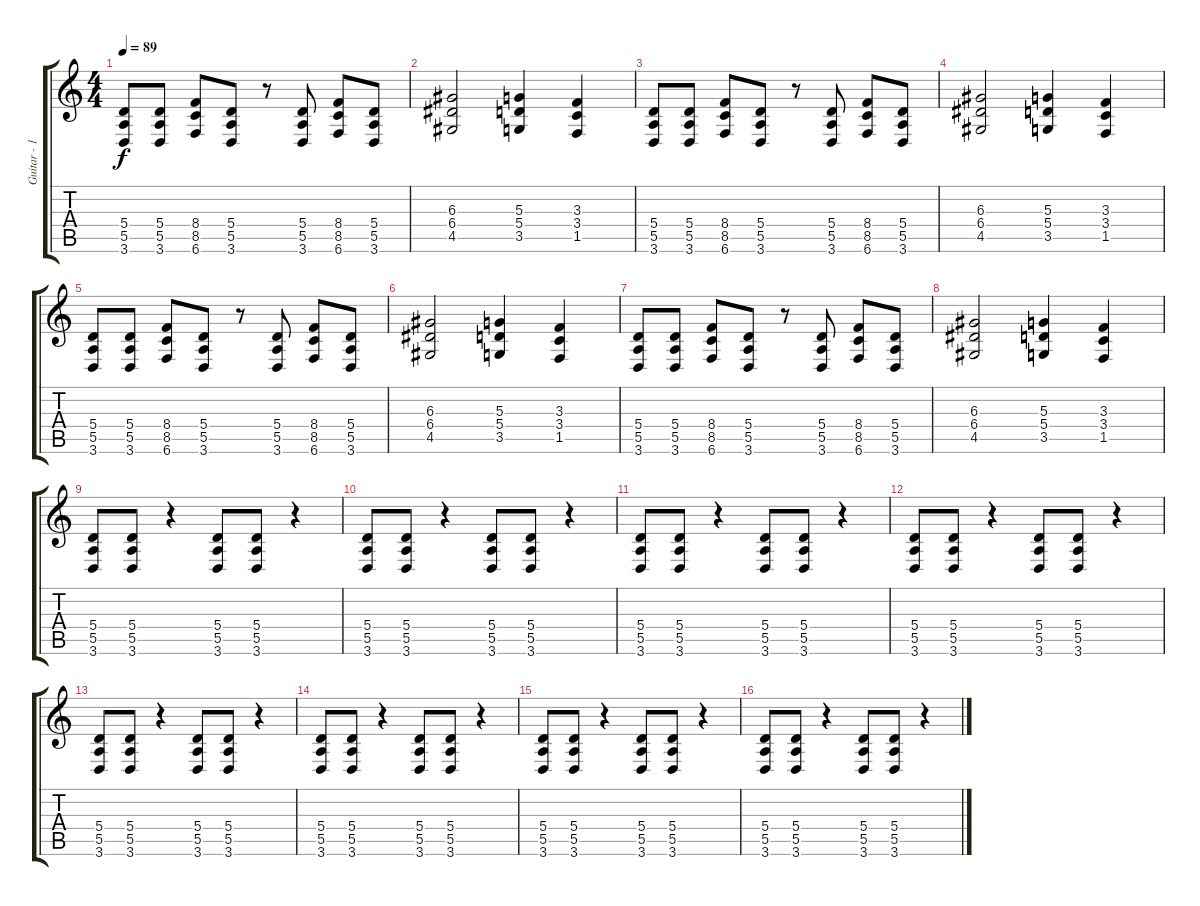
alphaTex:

\track ("Guitar - 1" "Guitar - 1") {instrument distortionguitar}
\staff {score tabs}
\tuning (B3 G3 D3 A2 E2 B1) {hide}
\ts (4 4)
\tempo 89
\clef g2
\ks c
(5.4 5.5 3.6).8{dy f} (5.4 5.5 3.6).8 (8.4 8.5 6.6).8 (5.4 5.5 3.6).8 r.8 (5.4 5.5 3.6).8 (8.4 8.5 6.6).8 (5.4 5.5 3.6).8 |
(6.3 6.4 4.5).2 (5.3 5.4 3.5).4 (3.3 3.4 1.5).4 |
(5.4 5.5 3.6).8 (5.4 5.5 3.6).8 (8.4 8.5 6.6).8 (5.4 5.5 3.6).8 r.8 (5.4 5.5 3.6).8 (8.4 8.5 6.6).8 (5.4 5.5 3.6).8 |
(6.3 6.4 4.5).2 (5.3 5.4 3.5).4 (3.3 3.4 1.5).4 |
(5.4 5.5 3.6).8 (5.4 5.5 3.6).8 (8.4 8.5 6.6).8 (5.4 5.5 3.6).8 r.8 (5.4 5.5 3.6).8 (8.4 8.5 6.6).8 (5.4 5.5 3.6).8 |
(6.3 6.4 4.5).2 (5.3 5.4 3.5).4 (3.3 3.4 1.5).4 |
(5.4 5.5 3.6).8 (5.4 5.5 3.6).8 (8.4 8.5 6.6).8 (5.4 5.5 3.6).8 r.8 (5.4 5.5 3.6).8 (8.4 8.5 6.6).8 (5.4 5.5 3.6).8 |
(6.3 6.4 4.5).2 (5.3 5.4 3.5).4 (3.3 3.4 1.5).4 |
(5.4 5.5 3.6).8 (5.4 5.5 3.6).8 r.4 (5.4 5.5 3.6).8 (5.4 5.5 3.6).8 r.4 |
(5.4 5.5 3.6).8 (5.4 5.5 3.6).8 r.4 (5.4 5.5 3.6).8 (5.4 5.5 3.6).8 r.4 |
(5.4 5.5 3.6).8 (5.4 5.5 3.6).8 r.4 (5.4 5.5 3.6).8 (5.4 5.5 3.6).8 r.4 |
(5.4 5.5 3.6).8 (5.4 5.5 3.6).8 r.4 (5.4 5.5 3.6).8 (5.4 5.5 3.6).8 r.4 |
(5.4 5.5 3.6).8 (5.4 5.5 3.6).8 r.4 (5.4 5.5 3.6).8 (5.4 5.5 3.6).8 r.4 |
(5.4 5.5 3.6).8 (5.4 5.5 3.6).8 r.4 (5.4 5.5 3.6).8 (5.4 5.5 3.6).8 r.4 |
(5.4 5.5 3.6).8 (5.4 5.5 3.6).8 r.4 (5.4 5.5 3.6).8 (5.4 5.5 3.6).8 r.4 |
(5.4 5.5 3.6).8 (5.4 5.5 3.6).8 r.4 (5.4 5.5 3.6).8 (5.4 5.5 3.6).8 r.4
